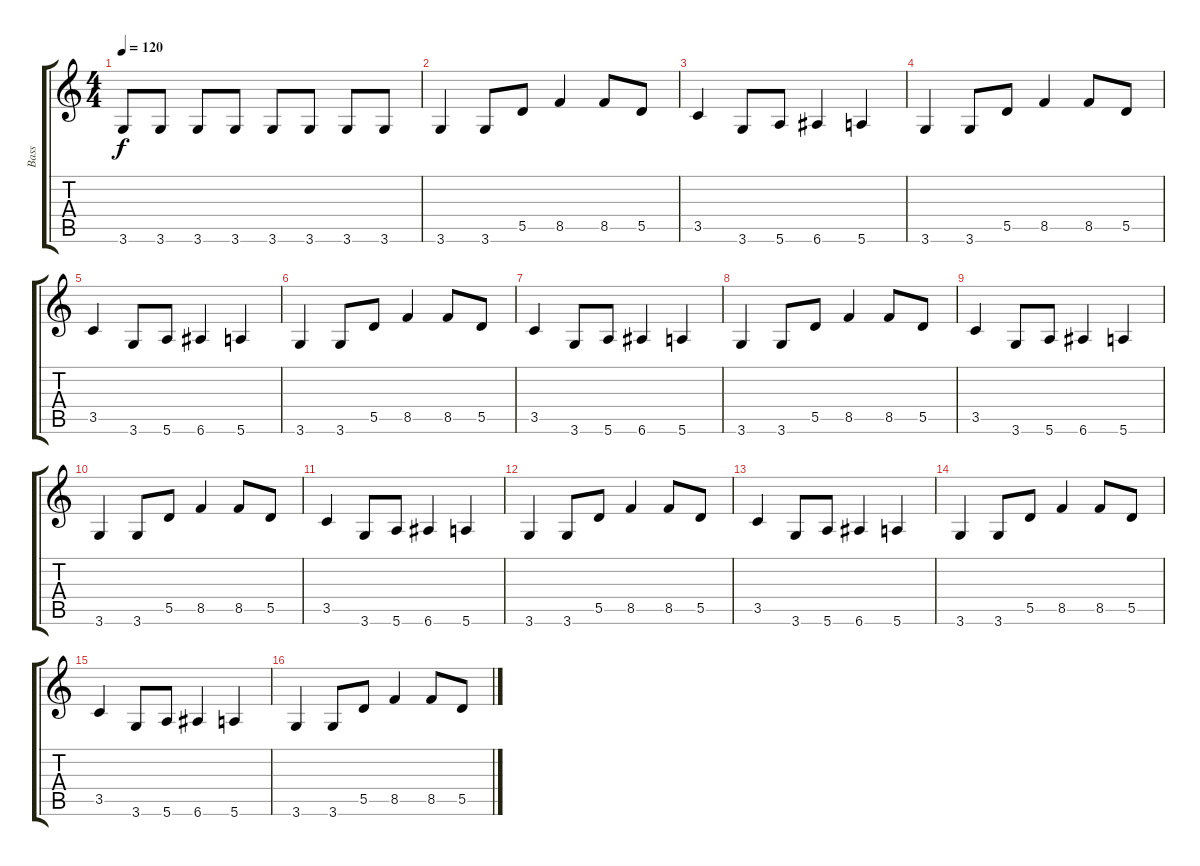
\track ("Bass" "Bass") {instrument electricbasspick}
\staff {score tabs}
\tuning (E4 B3 G3 D3 A2 E2) {hide}
\ts (4 4)
\tempo 120
\clef g2
\ks c
3.6.8{dy f} 3.6.8 3.6.8 3.6.8 3.6.8 3.6.8 3.6.8 3.6.8 |
3.6.4 3.6.8 5.5.8 8.5.4 8.5.8 5.5.8 |
3.5.4 3.6.8 5.6.8 6.6.4 5.6.4 |
3.6.4 3.6.8 5.5.8 8.5.4 8.5.8 5.5.8 |
3.5.4 3.6.8 5.6.8 6.6.4 5.6.4 |
3.6.4 3.6.8 5.5.8 8.5.4 8.5.8 5.5.8 |
3.5.4 3.6.8 5.6.8 6.6.4 5.6.4 |
3.6.4 3.6.8 5.5.8 8.5.4 8.5.8 5.5.8 |
3.5.4 3.6.8 5.6.8 6.6.4 5.6.4 |
3.6.4 3.6.8 5.5.8 8.5.4 8.5.8 5.5.8 |
3.5.4 3.6.8 5.6.8 6.6.4 5.6.4 |
3.6.4 3.6.8 5.5.8 8.5.4 8.5.8 5.5.8 |
3.5.4 3.6.8 5.6.8 6.6.4 5.6.4 |
3.6.4 3.6.8 5.5.8 8.5.4 8.5.8 5.5.8 |
3.5.4 3.6.8 5.6.8 6.6.4 5.6.4 |
3.6.4 3.6.8 5.5.8 8.5.4 8.5.8 5.5.8
